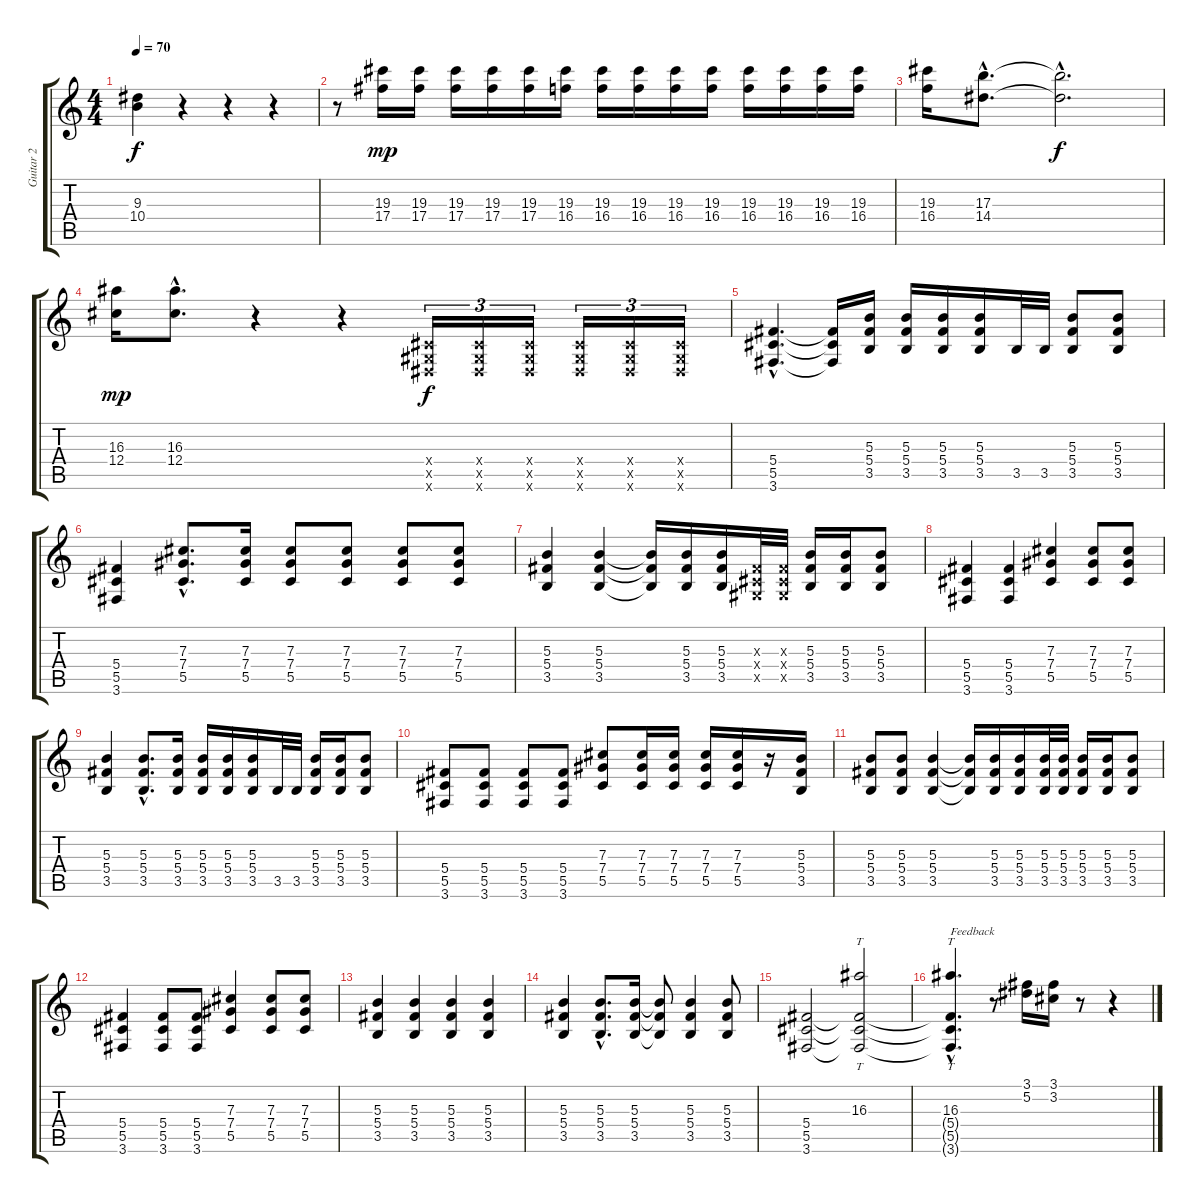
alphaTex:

\track ("Guitar 2" "Guitar 2") {instrument acousticguitarsteel}
\staff {score tabs}
\tuning (Eb4 Bb3 Gb3 Db3 Ab2 Eb2) {hide}
\ts (4 4)
\tempo 70
\clef g2
\ks c
(9.3{t} 10.4{t}).4{dy f} r.4 r.4 r.4 |
r.8 (19.3 17.4).16{dy mp} (19.3 17.4).16 (19.3 17.4).16 (19.3 17.4).16 (19.3 17.4).16 (19.3 16.4).16 (19.3 16.4).16 (19.3 16.4).16 (19.3 16.4).16 (19.3 16.4).16 (19.3 16.4).16 (19.3 16.4).16 (19.3 16.4).16 (19.3 16.4).16 |
(19.3 16.4).16 (17.3{hac} 14.4{hac}).8{d} (17.3{hac t} 14.4{hac t}).2{d dy f} |
(16.3 12.4).16{dy mp} (16.3{hac} 12.4{hac}).8{d} r.4 r.4 (0.4{x} 0.5{x} 0.6{x}).16{tu (3 2) dy f volume 13 instrument guitarfretnoise} (0.4{x} 0.5{x} 0.6{x}).16{tu (3 2)} (0.4{x} 0.5{x} 0.6{x}).16{tu (3 2)} (0.4{x} 0.5{x} 0.6{x}).16{tu (3 2)} (0.4{x} 0.5{x} 0.6{x}).16{tu (3 2)} (0.4{x} 0.5{x} 0.6{x}).16{tu (3 2)} |
(5.4{hac} 5.5{hac} 3.6{hac}).4{d volume 13 instrument distortionguitar} (5.4{t} 5.5{t} 3.6{t}).16 (5.3 5.4 3.5).16 (5.3 5.4 3.5).16 (5.3 5.4 3.5).16 (5.3 5.4 3.5).16 3.5.32 3.5.32 (5.3 5.4 3.5).8 (5.3 5.4 3.5).8 |
(5.4 5.5 3.6).4 (7.3{hac} 7.4{hac} 5.5{hac}).8{d} (7.3 7.4 5.5).16 (7.3 7.4 5.5).8 (7.3 7.4 5.5).8 (7.3 7.4 5.5).8 (7.3 7.4 5.5).8 |
(5.3 5.4 3.5).4 (5.3 5.4 3.5).4 (5.3{t} 5.4{t} 3.5{t}).16 (5.3 5.4 3.5).16 (5.3 5.4 3.5).16 (0.3{x} 0.4{x} 0.5{x}).32 (0.3{x} 0.4{x} 0.5{x}).32 (5.3 5.4 3.5).16 (5.3 5.4 3.5).16 (5.3 5.4 3.5).8 |
(5.4 5.5 3.6).4 (5.4 5.5 3.6).4 (7.3 7.4 5.5).4 (7.3 7.4 5.5).8 (7.3 7.4 5.5).8 |
(5.3 5.4 3.5).4 (5.3{hac} 5.4{hac} 3.5{hac}).8{d} (5.3 5.4 3.5).16 (5.3 5.4 3.5).16 (5.3 5.4 3.5).16 (5.3 5.4 3.5).16 3.5.32 3.5.32 (5.3 5.4 3.5).16 (5.3 5.4 3.5).16 (5.3 5.4 3.5).8 |
(5.4 5.5 3.6).8 (5.4 5.5 3.6).8 (5.4 5.5 3.6).8 (5.4 5.5 3.6).8 (7.3 7.4 5.5).8 (7.3 7.4 5.5).16 (7.3 7.4 5.5).16 (7.3 7.4 5.5).16 (7.3 7.4 5.5).16 r.16 (5.3 5.4 3.5).16 |
(5.3 5.4 3.5).8 (5.3 5.4 3.5).8 (5.3 5.4 3.5).4 (5.3{t} 5.4{t} 3.5{t}).16 (5.3 5.4 3.5).16 (5.3 5.4 3.5).16 (5.3 5.4 3.5).32 (5.3 5.4 3.5).32 (5.3 5.4 3.5).16 (5.3 5.4 3.5).16 (5.3 5.4 3.5).8 |
(5.4 5.5 3.6).4 (5.4 5.5 3.6).8 (5.4 5.5 3.6).8 (7.3 7.4 5.5).4 (7.3 7.4 5.5).8 (7.3 7.4 5.5).8 |
(5.3 5.4 3.5).4 (5.3 5.4 3.5).4 (5.3 5.4 3.5).4 (5.3 5.4 3.5).4 |
(5.3 5.4 3.5).4 (5.3{hac} 5.4{hac} 3.5{hac}).8{d} (5.3 5.4 3.5).16 (5.3{t} 5.4{t} 3.5{t}).8 (5.3 5.4 3.5).4 (5.3 5.4 3.5).8 |
(5.4 5.5 3.6).2 (16.3 5.4{t} 5.5{t} 3.6{t}).2{tt} |
(16.3{hac} 5.4{hac t} 5.5{hac t} 3.6{hac t}).4{tt d txt "Feedback"} r.8 (3.1 5.2).16 (3.1 3.2).16 r.8 r.4
